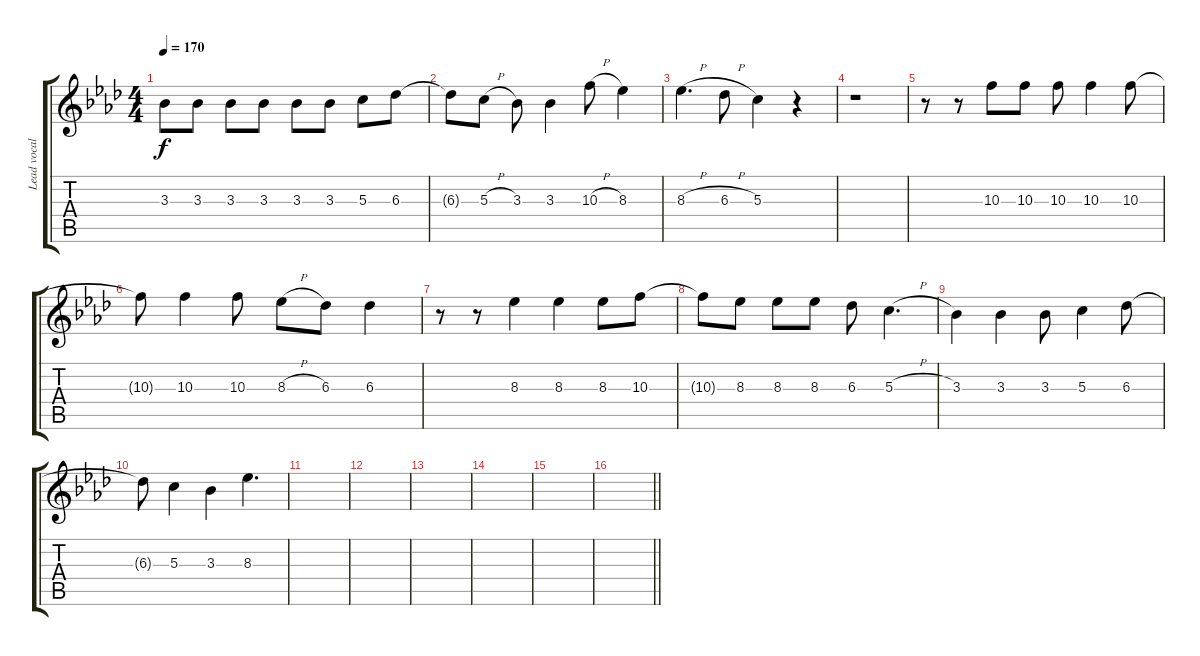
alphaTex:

\track ("Lead vocals" "Lead vocal") {instrument acousticguitarsteel}
\staff {score tabs}
\tuning (E4 B3 G3 D3 A2 E2) {hide}
\ts (4 4)
\tempo 170
\clef g2
\ks ab
3.3.8{dy f} 3.3.8 3.3.8 3.3.8 3.3.8 3.3.8 5.3.8 6.3.8 |
6.3{t}.8 5.3{h}.8 3.3.8 3.3.4 10.3{h}.8 8.3.4 |
8.3{h}.4{d} 6.3{h}.8 5.3.4 r.4 |
r.1 |
r.8 r.8 10.3.8 10.3.8 10.3.8 10.3.4 10.3.8 |
10.3{t}.8 10.3.4 10.3.8 8.3{h}.8 6.3.8 6.3.4 |
r.8 r.8 8.3.4 8.3.4 8.3.8 10.3.8 |
10.3{t}.8 8.3.8 8.3.8 8.3.8 6.3.8 5.3{h}.4{d} |
3.3.4 3.3.4 3.3.8 5.3.4 6.3.8 |
6.3{t}.8 5.3.4 3.3.4 8.3.4{d} |
|
|
|
|
|
\barLineRight lightlight
